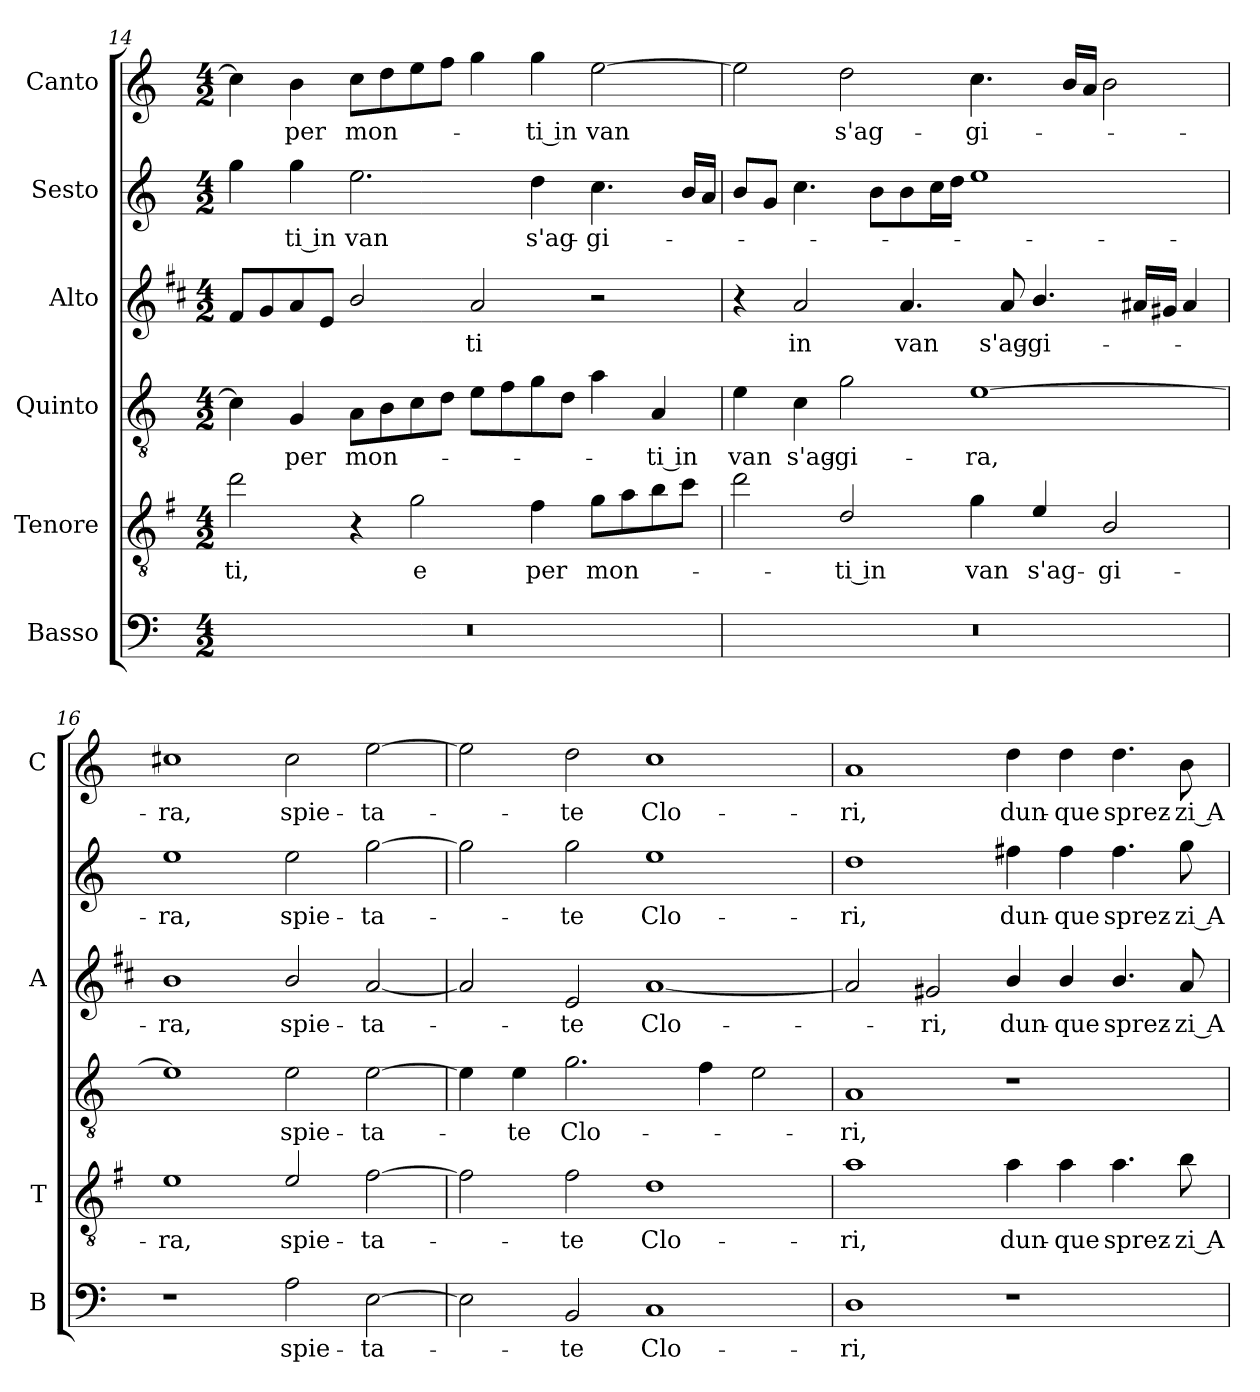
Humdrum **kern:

**kern	**text	**kern	**text	**kern	**text	**kern	**text	**kern	**text	**kern	**text
*part6	*part6	*part5	*part5	*part4	*part4	*part3	*part3	*part2	*part2	*part1	*part1
*staff6	*staff6	*staff5	*staff5	*staff4	*staff4	*staff3	*staff3	*staff2	*staff2	*staff1	*staff1
*I"Basso	*	*I"Tenore	*	*I"Quinto	*	*I"Alto	*	*I"Sesto	*	*I"Canto	*
*I'B	*	*I'T	*	*	*	*I'A	*	*	*	*I'C	*
*clefF4	*	*clefGv2	*	*clefGv2	*	*clefG2	*	*clefG2	*	*clefG2	*
*	*	*ITrd4c7	*	*	*	*ITrd1c2	*	*	*	*	*
*k[]	*	*k[]	*	*k[]	*	*k[]	*	*k[]	*	*k[]	*
*C:	*	*C:	*	*C:	*	*C:	*	*C:	*	*C:	*
*M4/2	*	*M4/2	*	*M4/2	*	*M4/2	*	*M4/2	*	*M4/2	*
=14	=14	=14	=14	=14	=14	=14	=14	=14	=14	=14	=14
!	!	!	!LO:LY:b	!	!	!	!	!	!	!	!
0r	.	2g\	-ti,	4c\]	.	8e/L	.	4gg\	.	4cc\]	.
.	.	.	.	.	.	8f/	.	.	.	.	.
!	!	!	!	!	!LO:LY:b	!	!	!	!LO:LY:b	!	!LO:LY:b
.	.	.	.	4G/	per	8g/	.	4gg\	-ti in	4b\	per
.	.	.	.	.	.	8d/J	.	.	.	.	.
!	!	!	!	!	!LO:LY:b	!	!	!	!LO:LY:b	!	!LO:LY:b
.	.	4r	.	8A\L	mon-	2a/	.	2.ee\	van	8cc\L	mon-
.	.	.	.	8B\	.	.	.	.	.	8dd\	.
!	!	!	!LO:LY:b	!	!	!	!	!	!	!	!
.	.	2c\	e	8c\	.	.	.	.	.	8ee\	.
.	.	.	.	8d\J	.	.	.	.	.	8ff\J	.
!	!	!	!	!	!	!	!LO:LY:b	!	!	!	!
.	.	.	.	8e\L	.	2g/	-ti	.	.	4gg\	.
.	.	.	.	8f\	.	.	.	.	.	.	.
!	!	!	!LO:LY:b	!	!	!	!	!	!LO:LY:b	!	!LO:LY:b
.	.	4B\	per	8g\	.	.	.	4dd\	s'ag-	4gg\	-ti in
.	.	.	.	8d\J	.	.	.	.	.	.	.
!	!	!	!LO:LY:b	!	!	!	!	!	!LO:LY:b	!	!LO:LY:b
.	.	8c\L	mon-	4a\	.	2r	.	4.cc\	-gi-	[2ee\	van
.	.	8d\	.	.	.	.	.	.	.	.	.
!	!	!	!	!	!LO:LY:b	!	!	!	!	!	!
.	.	8e\	.	4A/	-ti in	.	.	.	.	.	.
.	.	8f\J	.	.	.	.	.	16b/LL	.	.	.
.	.	.	.	.	.	.	.	16a/JJ	.	.	.
!!LO:LB:g=z
=15	=15	=15	=15	=15	=15	=15	=15	=15	=15	=15	=15
!	!	!	!	!	!LO:LY:b	!	!	!	!	!	!
0r	.	2g\	.	4e\	van	4r	.	8b/L	.	2ee\]	.
.	.	.	.	.	.	.	.	8g/J	.	.	.
!	!	!	!	!	!LO:LY:b	!	!LO:LY:b	!	!	!	!
.	.	.	.	4c\	s'ag-	2g/	in	4.cc\	.	.	.
!	!	!	!LO:LY:b	!	!LO:LY:b	!	!	!	!	!	!LO:LY:b
.	.	2G/	-ti in	2g\	-gi-	.	.	.	.	2dd\	s'ag-
.	.	.	.	.	.	.	.	8b\L	.	.	.
!	!	!	!	!	!	!	!LO:LY:b	!	!	!	!
.	.	.	.	.	.	4.g/	van	8b\	.	.	.
.	.	.	.	.	.	.	.	16cc\L	.	.	.
.	.	.	.	.	.	.	.	16dd\JJ	.	.	.
!	!	!	!LO:LY:b	!	!LO:LY:b	!	!	!	!	!	!LO:LY:b
.	.	4c\	van	[1e	-ra,	.	.	1ee	.	4.cc\	-gi-
!	!	!	!	!	!	!	!LO:LY:b	!	!	!	!
.	.	.	.	.	.	8g/	s'ag-	.	.	.	.
!	!	!	!LO:LY:b	!	!	!	!LO:LY:b	!	!	!	!
.	.	4A/	s'ag-	.	.	4.a/	-gi-	.	.	.	.
.	.	.	.	.	.	.	.	.	.	16b/LL	.
.	.	.	.	.	.	.	.	.	.	16a/JJ	.
!	!	!	!LO:LY:b	!	!	!	!	!	!	!	!
.	.	2E/	-gi-	.	.	.	.	.	.	2b\	.
.	.	.	.	.	.	16g#X/LL	.	.	.	.	.
.	.	.	.	.	.	16f#X/JJ	.	.	.	.	.
.	.	.	.	.	.	4g#/	.	.	.	.	.
=16	=16	=16	=16	=16	=16	=16	=16	=16	=16	=16	=16
!	!	!	!LO:LY:b	!	!	!	!LO:LY:b	!	!LO:LY:b	!	!LO:LY:b
1r	.	1A	-ra,	1e]	.	1a	-ra,	1ee	-ra,	1cc#X	-ra,
!	!LO:LY:b	!	!LO:LY:b	!	!LO:LY:b	!	!LO:LY:b	!	!LO:LY:b	!	!LO:LY:b
2A\	spie-	2A/	spie-	2e\	spie-	2a/	spie-	2ee\	spie-	2cc#\	spie-
!	!LO:LY:b	!	!LO:LY:b	!	!LO:LY:b	!	!LO:LY:b	!	!LO:LY:b	!	!LO:LY:b
[2E\	-ta-	[2B\	-ta-	[2e\	-ta-	[2g/	-ta-	[2gg\	-ta-	[2ee\	-ta-
=17	=17	=17	=17	=17	=17	=17	=17	=17	=17	=17	=17
2E\]	.	2B\]	.	4e\]	.	2g/]	.	2gg\]	.	2ee\]	.
!	!	!	!	!	!LO:LY:b	!	!	!	!	!	!
.	.	.	.	4e\	-te	.	.	.	.	.	.
!	!LO:LY:b	!	!LO:LY:b	!	!LO:LY:b	!	!LO:LY:b	!	!LO:LY:b	!	!LO:LY:b
2BB/	-te	2B\	-te	2.g\	Clo-	2d/	-te	2gg\	-te	2dd\	-te
!	!LO:LY:b	!	!LO:LY:b	!	!	!	!LO:LY:b	!	!LO:LY:b	!	!LO:LY:b
1C	Clo-	1G	Clo-	.	.	[1g	Clo-	1ee	Clo-	1cc	Clo-
.	.	.	.	4f\	.	.	.	.	.	.	.
.	.	.	.	2e\	.	.	.	.	.	.	.
=18	=18	=18	=18	=18	=18	=18	=18	=18	=18	=18	=18
!	!LO:LY:b	!	!LO:LY:b	!	!LO:LY:b	!	!	!	!LO:LY:b	!	!LO:LY:b
1D	-ri,	1d	-ri,	1A	-ri,	2g/]	.	1dd	-ri,	1a	-ri,
!	!	!	!	!	!	!	!LO:LY:b	!	!	!	!
.	.	.	.	.	.	2f#X/	-ri,	.	.	.	.
!	!	!	!LO:LY:b	!	!	!	!LO:LY:b	!	!LO:LY:b	!	!LO:LY:b
1r	.	4d\	dun-	1r	.	4a/	dun-	4ff#X\	dun-	4dd\	dun-
!	!	!	!LO:LY:b	!	!	!	!LO:LY:b	!	!LO:LY:b	!	!LO:LY:b
.	.	4d\	-que	.	.	4a/	-que	4ff#\	-que	4dd\	-que
!	!	!	!LO:LY:b	!	!	!	!LO:LY:b	!	!LO:LY:b	!	!LO:LY:b
.	.	4.d\	sprez-	.	.	4.a/	sprez-	4.ff#\	sprez-	4.dd\	sprez-
!	!	!	!LO:LY:b	!	!	!	!LO:LY:b	!	!LO:LY:b	!	!LO:LY:b
.	.	8e\	-zi A-	.	.	8g/	-zi A-	8gg\	-zi A-	8b\	-zi A-
=	=	=	=	=	=	=	=	=	=	=	=
*-	*-	*-	*-	*-	*-	*-	*-	*-	*-	*-	*-
